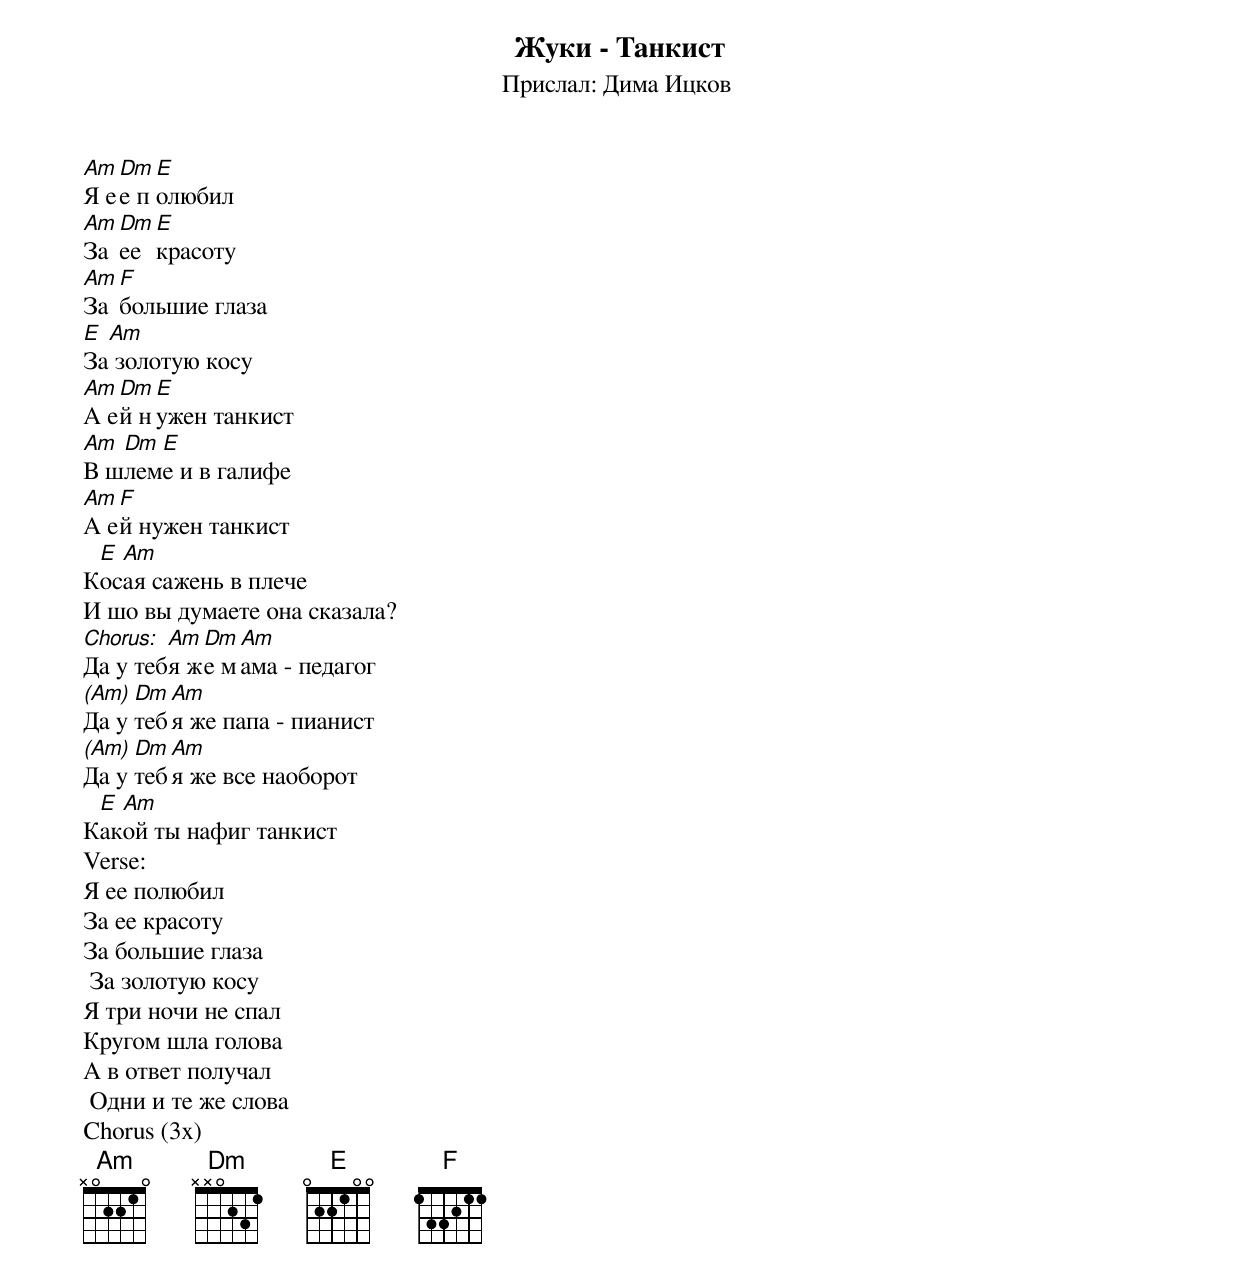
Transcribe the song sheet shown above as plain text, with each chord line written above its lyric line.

Жуки - Танкист
Прислал: Дима Ицков <music@nachalo.ru>

Am Dm E
Я ее полюбил
Am Dm E
За ее красоту
Am F
За большие глаза
E Am
За золотую косу
Am Dm E
А ей нужен танкист
Am Dm E
В шлеме и в галифе
Am F
А ей нужен танкист
 E Am
Косая сажень в плече
И шо вы думаете она сказала?
Chorus: Am Dm Am
Да у тебя же мама - педагог
(Am) Dm Am
Да у тебя же папа - пианист
(Am) Dm Am
Да у тебя же все наоборот
 E Am
Какой ты нафиг танкист
Verse:
Я ее полюбил
За ее красоту
За большие глаза
 За золотую косу
Я три ночи не спал
Кругом шла голова
А в ответ получал
 Одни и те же слова
Chorus (3x)
